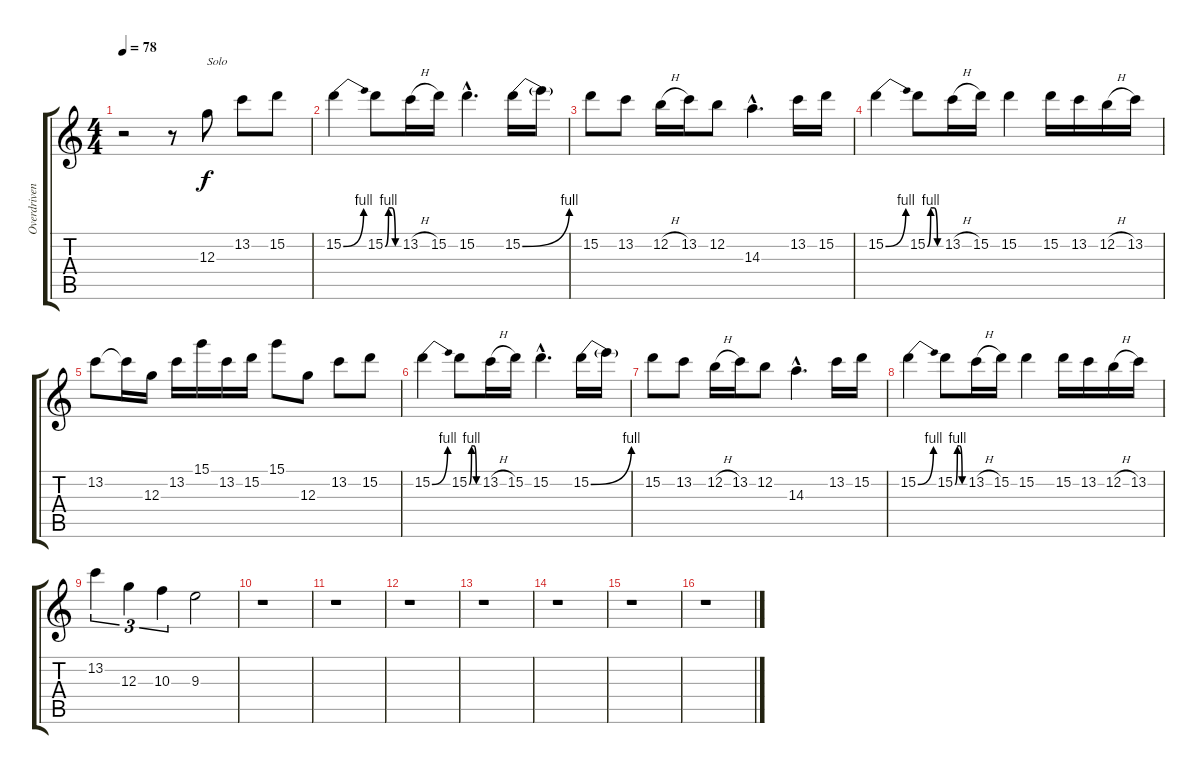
\track ("Overdriven Guitar Solo" "Overdriven") {instrument overdrivenguitar}
\staff {score tabs}
\tuning (E4 B3 G3 D3 A2 E2) {hide}
\ts (4 4)
\tempo 78
\clef g2
\ks c
r.2{dy f instrument overdrivenguitar} r.8 12.3.8{txt "Solo"} 13.2.8 15.2.8 |
15.2{be (bend 0 0 60 4)}.4 15.2{be (custom 0 0 15 4 30 4 45 0 60 0)}.8 13.2{h}.16 15.2.16 15.2{hac}.4{d} 15.2{be (bend 0 0 60 4)}.16 15.2{t}.16 |
15.2.8 13.2.8 12.2{h}.16 13.2.16 12.2.8 14.3{hac}.4{d} 13.2.16 15.2.16 |
15.2{be (bend 0 0 60 4)}.4 15.2{be (custom 0 0 15 4 30 4 45 0 60 0)}.8 13.2{h}.16 15.2.16 15.2.4 15.2.16 13.2.16 12.2{h}.16 13.2.16 |
13.2.8 13.2{t}.16 12.3.16 13.2.16 15.1.16 13.2.16 15.2.16 15.1.8 12.3.8 13.2.8 15.2.8 |
15.2{be (bend 0 0 60 4)}.4 15.2{be (custom 0 0 15 4 30 4 45 0 60 0)}.8 13.2{h}.16 15.2.16 15.2{hac}.4{d} 15.2{be (bend 0 0 60 4)}.16 15.2{t}.16 |
15.2.8 13.2.8 12.2{h}.16 13.2.16 12.2.8 14.3{hac}.4{d} 13.2.16 15.2.16 |
15.2{be (bend 0 0 60 4)}.4 15.2{be (custom 0 0 15 4 30 4 45 0 60 0)}.8 13.2{h}.16 15.2.16 15.2.4 15.2.16 13.2.16 12.2{h}.16 13.2.16 |
13.2.4{tu (3 2)} 12.3.4{tu (3 2)} 10.3.4{tu (3 2)} 9.3.2 |
r.1 |
r.1 |
r.1 |
r.1 |
r.1 |
r.1 |
r.1
